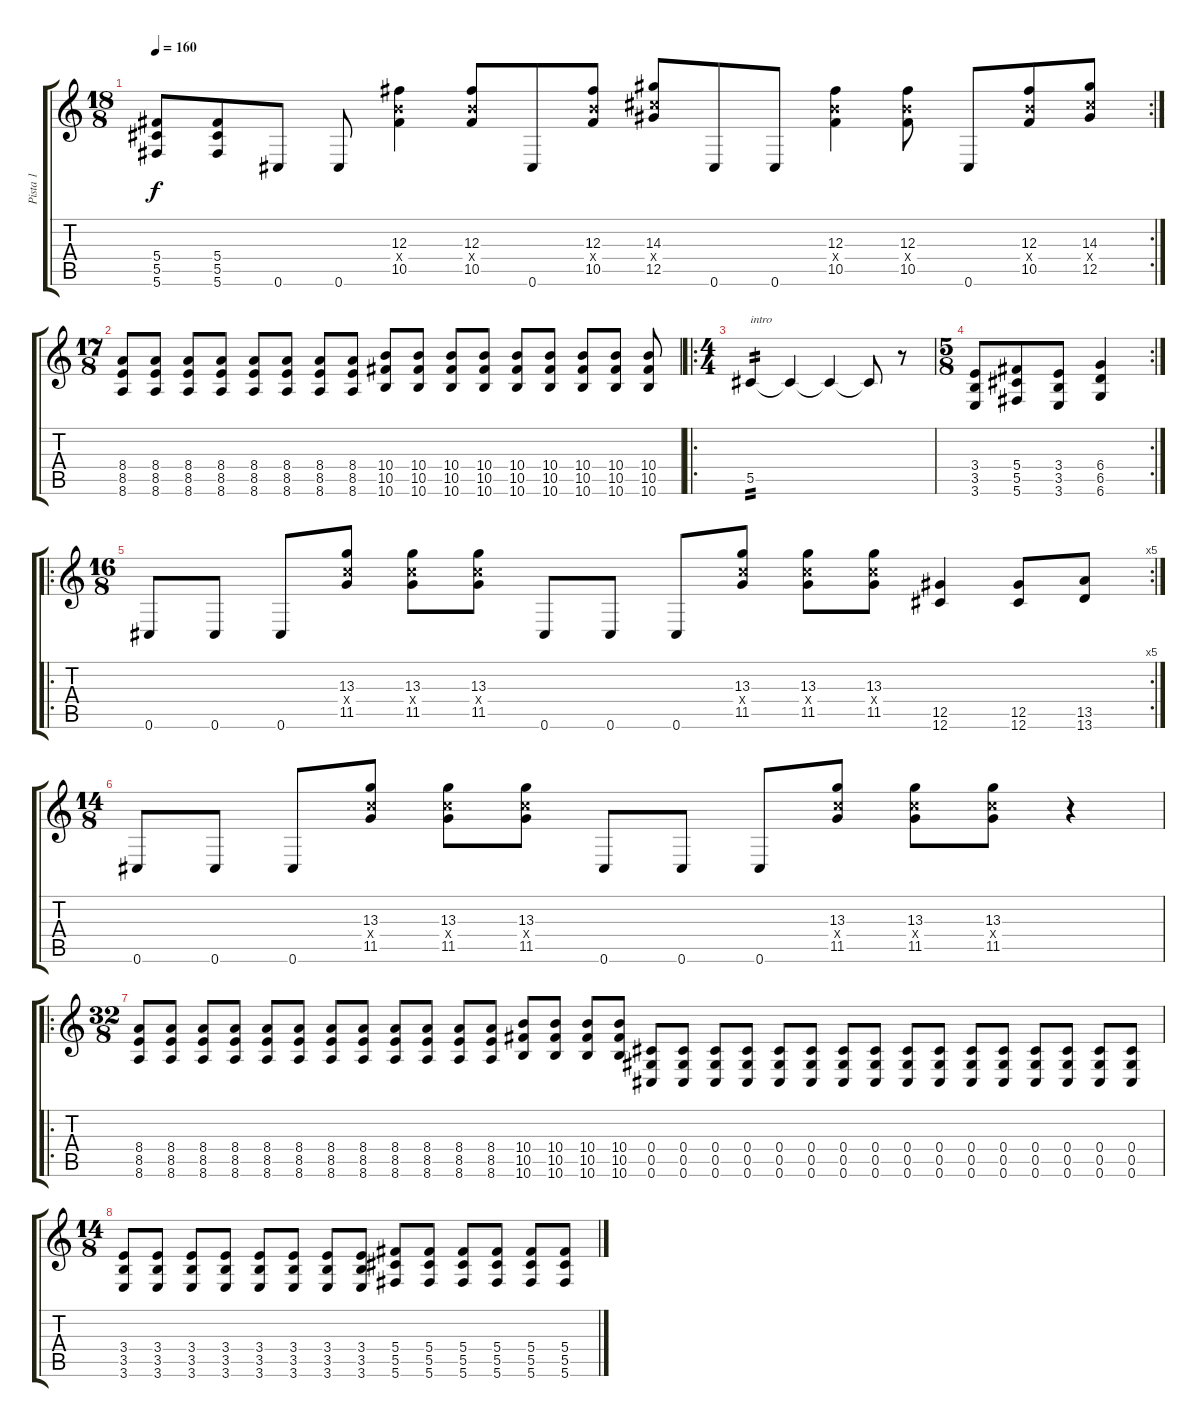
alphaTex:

\track ("Pista 1" "Pista 1") {instrument distortionguitar}
\staff {score tabs}
\tuning (Eb4 Bb3 Gb3 Db3 Ab2 Db2) {hide}
\rc 2
\ts (18 8)
\tempo 160
\clef g2
\ks c
(5.4 5.5 5.6).8{dy f} (5.4 5.5 5.6).8 0.6.8 0.6.8 (12.3 10.4{x} 10.5).4 (12.3 10.4{x} 10.5).8 0.6.8 (12.3 10.4{x} 10.5).8 (14.3 12.4{x} 12.5).8 0.6.8 0.6.8 (12.3 10.4{x} 10.5).4 (12.3 10.4{x} 10.5).8 0.6.8 (12.3 10.4{x} 10.5).8 (14.3 12.4{x} 12.5).8 |
\ts (17 8)
(8.4 8.5 8.6).8 (8.4 8.5 8.6).8 (8.4 8.5 8.6).8 (8.4 8.5 8.6).8 (8.4 8.5 8.6).8 (8.4 8.5 8.6).8 (8.4 8.5 8.6).8 (8.4 8.5 8.6).8 (10.4 10.5 10.6).8 (10.4 10.5 10.6).8 (10.4 10.5 10.6).8 (10.4 10.5 10.6).8 (10.4 10.5 10.6).8 (10.4 10.5 10.6).8 (10.4 10.5 10.6).8 (10.4 10.5 10.6).8 (10.4 10.5 10.6).8 |
\ro
\ts (4 4)
5.5.4{txt "intro" tp 2} 5.5{t}.4 5.5{t}.4 5.5{t}.8 r.8 |
\rc 2
\ts (5 8)
(3.4 3.5 3.6).8 (5.4 5.5 5.6).8 (3.4 3.5 3.6).8 (6.4 6.5 6.6).4 |
\ro
\rc 5
\ts (16 8)
0.6.8 0.6.8 0.6.8 (13.3 11.4{x} 11.5).8 (13.3 11.4{x} 11.5).8 (13.3 11.4{x} 11.5).8 0.6.8 0.6.8 0.6.8 (13.3 11.4{x} 11.5).8 (13.3 11.4{x} 11.5).8 (13.3 11.4{x} 11.5).8 (12.5 12.6).4 (12.5 12.6).8 (13.5 13.6).8 |
\ts (14 8)
0.6.8 0.6.8 0.6.8 (13.3 11.4{x} 11.5).8 (13.3 11.4{x} 11.5).8 (13.3 11.4{x} 11.5).8 0.6.8 0.6.8 0.6.8 (13.3 11.4{x} 11.5).8 (13.3 11.4{x} 11.5).8 (13.3 11.4{x} 11.5).8 r.4 |
\ro
\ts (32 8)
(8.4 8.5 8.6).8 (8.4 8.5 8.6).8 (8.4 8.5 8.6).8 (8.4 8.5 8.6).8 (8.4 8.5 8.6).8 (8.4 8.5 8.6).8 (8.4 8.5 8.6).8 (8.4 8.5 8.6).8 (8.4 8.5 8.6).8 (8.4 8.5 8.6).8 (8.4 8.5 8.6).8 (8.4 8.5 8.6).8 (10.4 10.5 10.6).8 (10.4 10.5 10.6).8 (10.4 10.5 10.6).8 (10.4 10.5 10.6).8 (0.4 0.5 0.6).8 (0.4 0.5 0.6).8 (0.4 0.5 0.6).8 (0.4 0.5 0.6).8 (0.4 0.5 0.6).8 (0.4 0.5 0.6).8 (0.4 0.5 0.6).8 (0.4 0.5 0.6).8 (0.4 0.5 0.6).8 (0.4 0.5 0.6).8 (0.4 0.5 0.6).8 (0.4 0.5 0.6).8 (0.4 0.5 0.6).8 (0.4 0.5 0.6).8 (0.4 0.5 0.6).8 (0.4 0.5 0.6).8 |
\ts (14 8)
(3.4 3.5 3.6).8 (3.4 3.5 3.6).8 (3.4 3.5 3.6).8 (3.4 3.5 3.6).8 (3.4 3.5 3.6).8 (3.4 3.5 3.6).8 (3.4 3.5 3.6).8 (3.4 3.5 3.6).8 (5.4 5.5 5.6).8 (5.4 5.5 5.6).8 (5.4 5.5 5.6).8 (5.4 5.5 5.6).8 (5.4 5.5 5.6).8 (5.4 5.5 5.6).8
